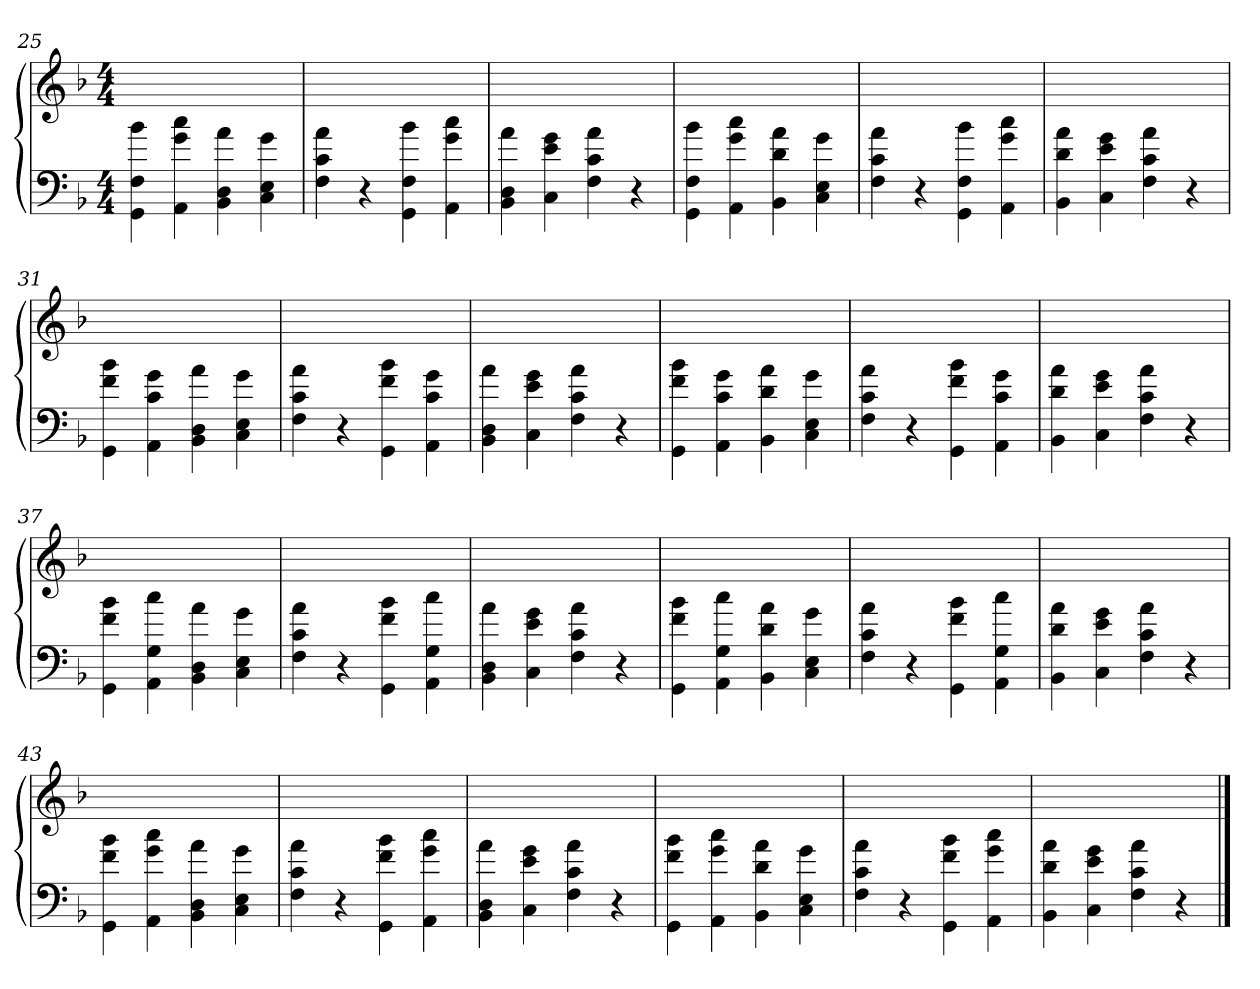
**kern	**kern
*part2	*part1
*staff2	*staff1
*clefF4	*clefG2
*k[b-]	*k[b-]
*F:	*F:
*M4/4	*M4/4
=25	=25
4GG 4F 4b-	1ryy
4AA 4g 4cc	.
4BB- 4D 4a	.
4C 4E 4g	.
=26	=26
4F 4c 4a	1ryy
4r	.
4GG 4F 4b-	.
4AA 4g 4cc	.
=27	=27
4BB- 4D 4a	1ryy
4C 4e 4g	.
4F 4c 4a	.
4r	.
=28	=28
4GG 4F 4b-	1ryy
4AA 4g 4cc	.
4BB- 4d 4a	.
4C 4E 4g	.
=29	=29
4F 4c 4a	1ryy
4r	.
4GG 4F 4b-	.
4AA 4g 4cc	.
=30	=30
4BB- 4d 4a	1ryy
4C 4e 4g	.
4F 4c 4a	.
4r	.
=31	=31
4GG 4f 4b-	1ryy
4AA 4c 4g	.
4BB- 4D 4a	.
4C 4E 4g	.
=32	=32
4F 4c 4a	1ryy
4r	.
4GG 4f 4b-	.
4AA 4c 4g	.
=33	=33
4BB- 4D 4a	1ryy
4C 4e 4g	.
4F 4c 4a	.
4r	.
=34	=34
4GG 4f 4b-	1ryy
4AA 4c 4g	.
4BB- 4d 4a	.
4C 4E 4g	.
=35	=35
4F 4c 4a	1ryy
4r	.
4GG 4f 4b-	.
4AA 4c 4g	.
=36	=36
4BB- 4d 4a	1ryy
4C 4e 4g	.
4F 4c 4a	.
4r	.
=37	=37
4GG 4f 4b-	1ryy
4AA 4G 4cc	.
4BB- 4D 4a	.
4C 4E 4g	.
=38	=38
4F 4c 4a	1ryy
4r	.
4GG 4f 4b-	.
4AA 4G 4cc	.
=39	=39
4BB- 4D 4a	1ryy
4C 4e 4g	.
4F 4c 4a	.
4r	.
=40	=40
4GG 4f 4b-	1ryy
4AA 4G 4cc	.
4BB- 4d 4a	.
4C 4E 4g	.
=41	=41
4F 4c 4a	1ryy
4r	.
4GG 4f 4b-	.
4AA 4G 4cc	.
=42	=42
4BB- 4d 4a	1ryy
4C 4e 4g	.
4F 4c 4a	.
4r	.
=43	=43
4GG 4f 4b-	1ryy
4AA 4g 4cc	.
4BB- 4D 4a	.
4C 4E 4g	.
=44	=44
4F 4c 4a	1ryy
4r	.
4GG 4f 4b-	.
4AA 4g 4cc	.
=45	=45
4BB- 4D 4a	1ryy
4C 4e 4g	.
4F 4c 4a	.
4r	.
=46	=46
4GG 4f 4b-	1ryy
4AA 4g 4cc	.
4BB- 4d 4a	.
4C 4E 4g	.
=47	=47
4F 4c 4a	1ryy
4r	.
4GG 4f 4b-	.
4AA 4g 4cc	.
=48	=48
4BB- 4d 4a	1ryy
4C 4e 4g	.
4F 4c 4a	.
4r	.
==	==
*-	*-
